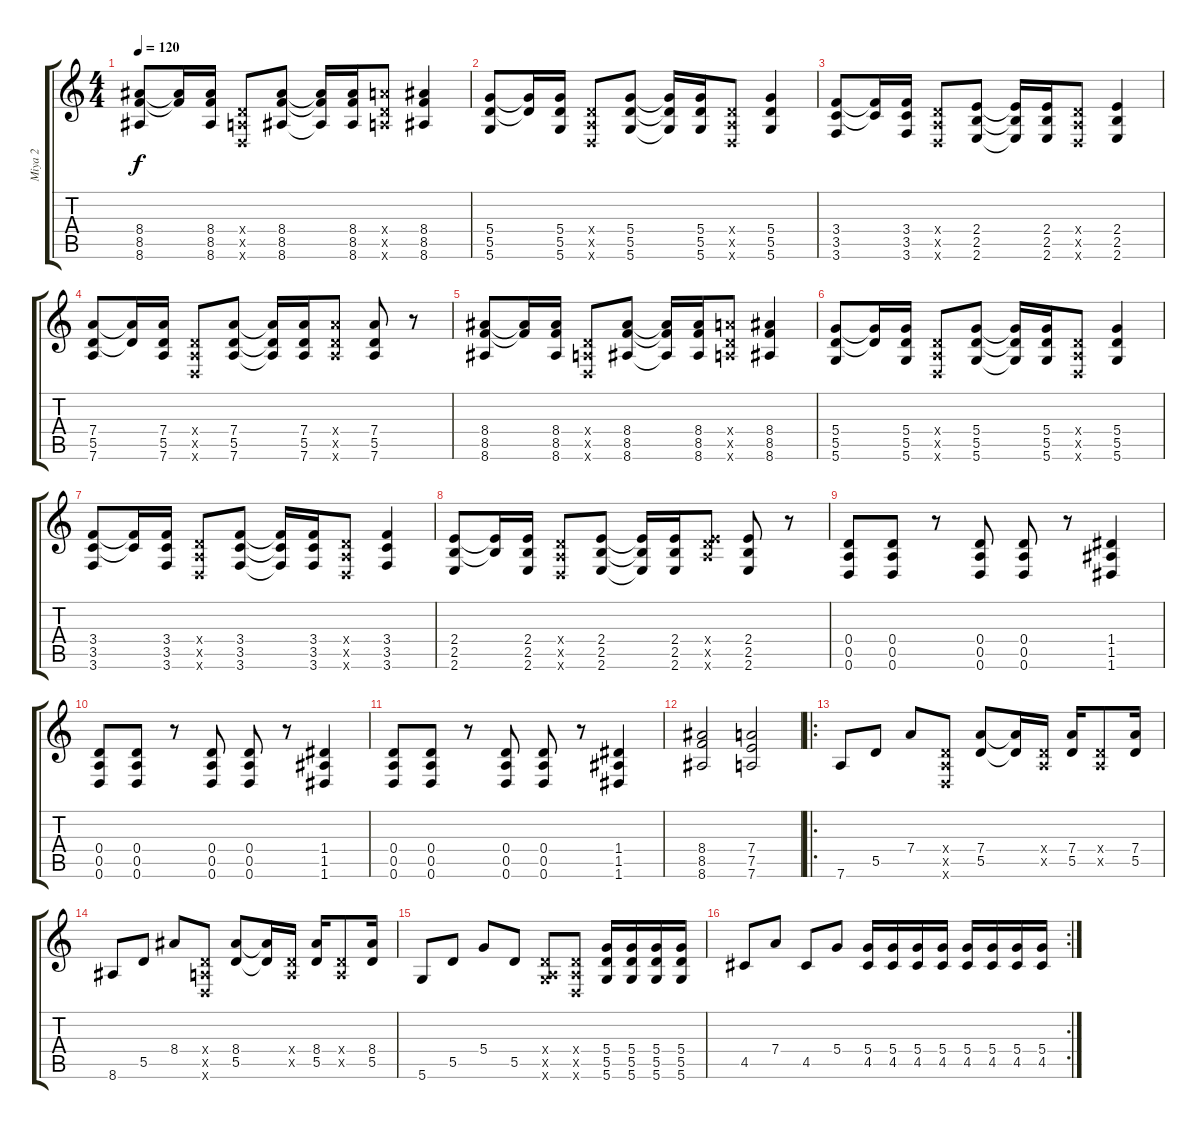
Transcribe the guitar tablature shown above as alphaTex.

\track ("Miya 2" "Miya 2") {instrument electricguitarjazz}
\staff {score tabs}
\tuning (E4 B3 G3 D3 A2 D2) {hide}
\ts (4 4)
\tempo 120
\clef g2
\ks c
(8.4 8.5 8.6).8{dy f} (8.4{t} 8.5{t}).16 (8.4 8.5 8.6).16 (0.4{x} 0.5{x} 0.6{x}).8 (8.4 8.5 8.6).8 (8.4{t} 8.5{t} 8.6{t}).16 (8.4 8.5 8.6).16 (7.4{x} 5.5{x} 7.6{x}).8 (8.4 8.5 8.6).4 |
(5.4 5.5 5.6).8 (5.4{t} 5.5{t}).16 (5.4 5.5 5.6).16 (0.4{x} 0.5{x} 0.6{x}).8 (5.4 5.5 5.6).8 (5.4{t} 5.5{t} 5.6{t}).16 (5.4 5.5 5.6).16 (0.4{x} 0.5{x} 0.6{x}).8 (5.4 5.5 5.6).4 |
(3.4 3.5 3.6).8 (3.4{t} 3.5{t}).16 (3.4 3.5 3.6).16 (0.4{x} 0.5{x} 0.6{x}).8 (2.4 2.5 2.6).8 (2.4{t} 2.5{t} 2.6{t}).16 (2.4 2.5 2.6).16 (0.4{x} 0.5{x} 0.6{x}).8 (2.4 2.5 2.6).4 |
(7.4 5.5 7.6).8 (7.4{t} 5.5{t}).16 (7.4 5.5 7.6).16 (0.4{x} 0.5{x} 0.6{x}).8 (7.4 5.5 7.6).8 (7.4{t} 5.5{t} 7.6{t}).16 (7.4 5.5 7.6).16 (7.4{x} 5.5{x} 7.6{x}).8 (7.4 5.5 7.6).8 r.8 |
(8.4 8.5 8.6).8 (8.4{t} 8.5{t}).16 (8.4 8.5 8.6).16 (0.4{x} 0.5{x} 0.6{x}).8 (8.4 8.5 8.6).8 (8.4{t} 8.5{t} 8.6{t}).16 (8.4 8.5 8.6).16 (7.4{x} 5.5{x} 7.6{x}).8 (8.4 8.5 8.6).4 |
(5.4 5.5 5.6).8 (5.4{t} 5.5{t}).16 (5.4 5.5 5.6).16 (0.4{x} 0.5{x} 0.6{x}).8 (5.4 5.5 5.6).8 (5.4{t} 5.5{t} 5.6{t}).16 (5.4 5.5 5.6).16 (0.4{x} 0.5{x} 0.6{x}).8 (5.4 5.5 5.6).4 |
(3.4 3.5 3.6).8 (3.4{t} 3.5{t}).16 (3.4 3.5 3.6).16 (0.4{x} 0.5{x} 0.6{x}).8 (3.4 3.5 3.6).8 (3.4{t} 3.5{t} 3.6{t}).16 (3.4 3.5 3.6).16 (0.4{x} 0.5{x} 0.6{x}).8 (3.4 3.5 3.6).4 |
(2.4 2.5 2.6).8 (2.4{t} 2.5{t}).16 (2.4 2.5 2.6).16 (0.4{x} 0.5{x} 0.6{x}).8 (2.4 2.5 2.6).8 (2.4{t} 2.5{t} 2.6{t}).16 (2.4 2.5 2.6).16 (2.4{x} 5.5{x} 7.6{x}).8 (2.4 2.5 2.6).8 r.8 |
(0.4 0.5 0.6).8{volume 13 balance 8 instrument overdrivenguitar} (0.4 0.5 0.6).8 r.8 (0.4 0.5 0.6).8 (0.4 0.5 0.6).8 r.8 (1.4 1.5 1.6).4 |
(0.4 0.5 0.6).8 (0.4 0.5 0.6).8 r.8 (0.4 0.5 0.6).8 (0.4 0.5 0.6).8 r.8 (1.4 1.5 1.6).4 |
(0.4 0.5 0.6).8 (0.4 0.5 0.6).8 r.8 (0.4 0.5 0.6).8 (0.4 0.5 0.6).8 r.8 (1.4 1.5 1.6).4 |
(8.4 8.5 8.6).2 (7.4 7.5 7.6).2 |
\ro
7.6.8{volume 11 balance 8 instrument electricguitarjazz} 5.5.8 7.4.8 (0.4{x} 0.5{x} 0.6{x}).8 (7.4 5.5).8 (7.4{t} 5.5{t}).16 (0.4{x} 0.5{x}).16 (7.4 5.5).16 (0.4{x} 0.5{x}).8 (7.4 5.5).16 |
8.6.8 5.5.8 8.4.8 (0.4{x} 0.5{x} 0.6{x}).8 (8.4 5.5).8 (8.4{t} 5.5{t}).16 (0.4{x} 0.5{x}).16 (8.4 5.5).16 (0.4{x} 0.5{x}).8 (8.4 5.5).16 |
5.6.8 5.5.8 5.4.8 5.5.8 (0.4{x} 0.5{x} 5.6{x}).8 (0.4{x} 0.5{x} 0.6{x}).8 (5.4 5.5 5.6).16 (5.4 5.5 5.6).16 (5.4 5.5 5.6).16 (5.4 5.5 5.6).16 |
\rc 2
4.5.8 7.4.8 4.5.8 5.4.8 (5.4 4.5).16 (5.4 4.5).16 (5.4 4.5).16 (5.4 4.5).16 (5.4 4.5).16 (5.4 4.5).16 (5.4 4.5).16 (5.4 4.5).16
